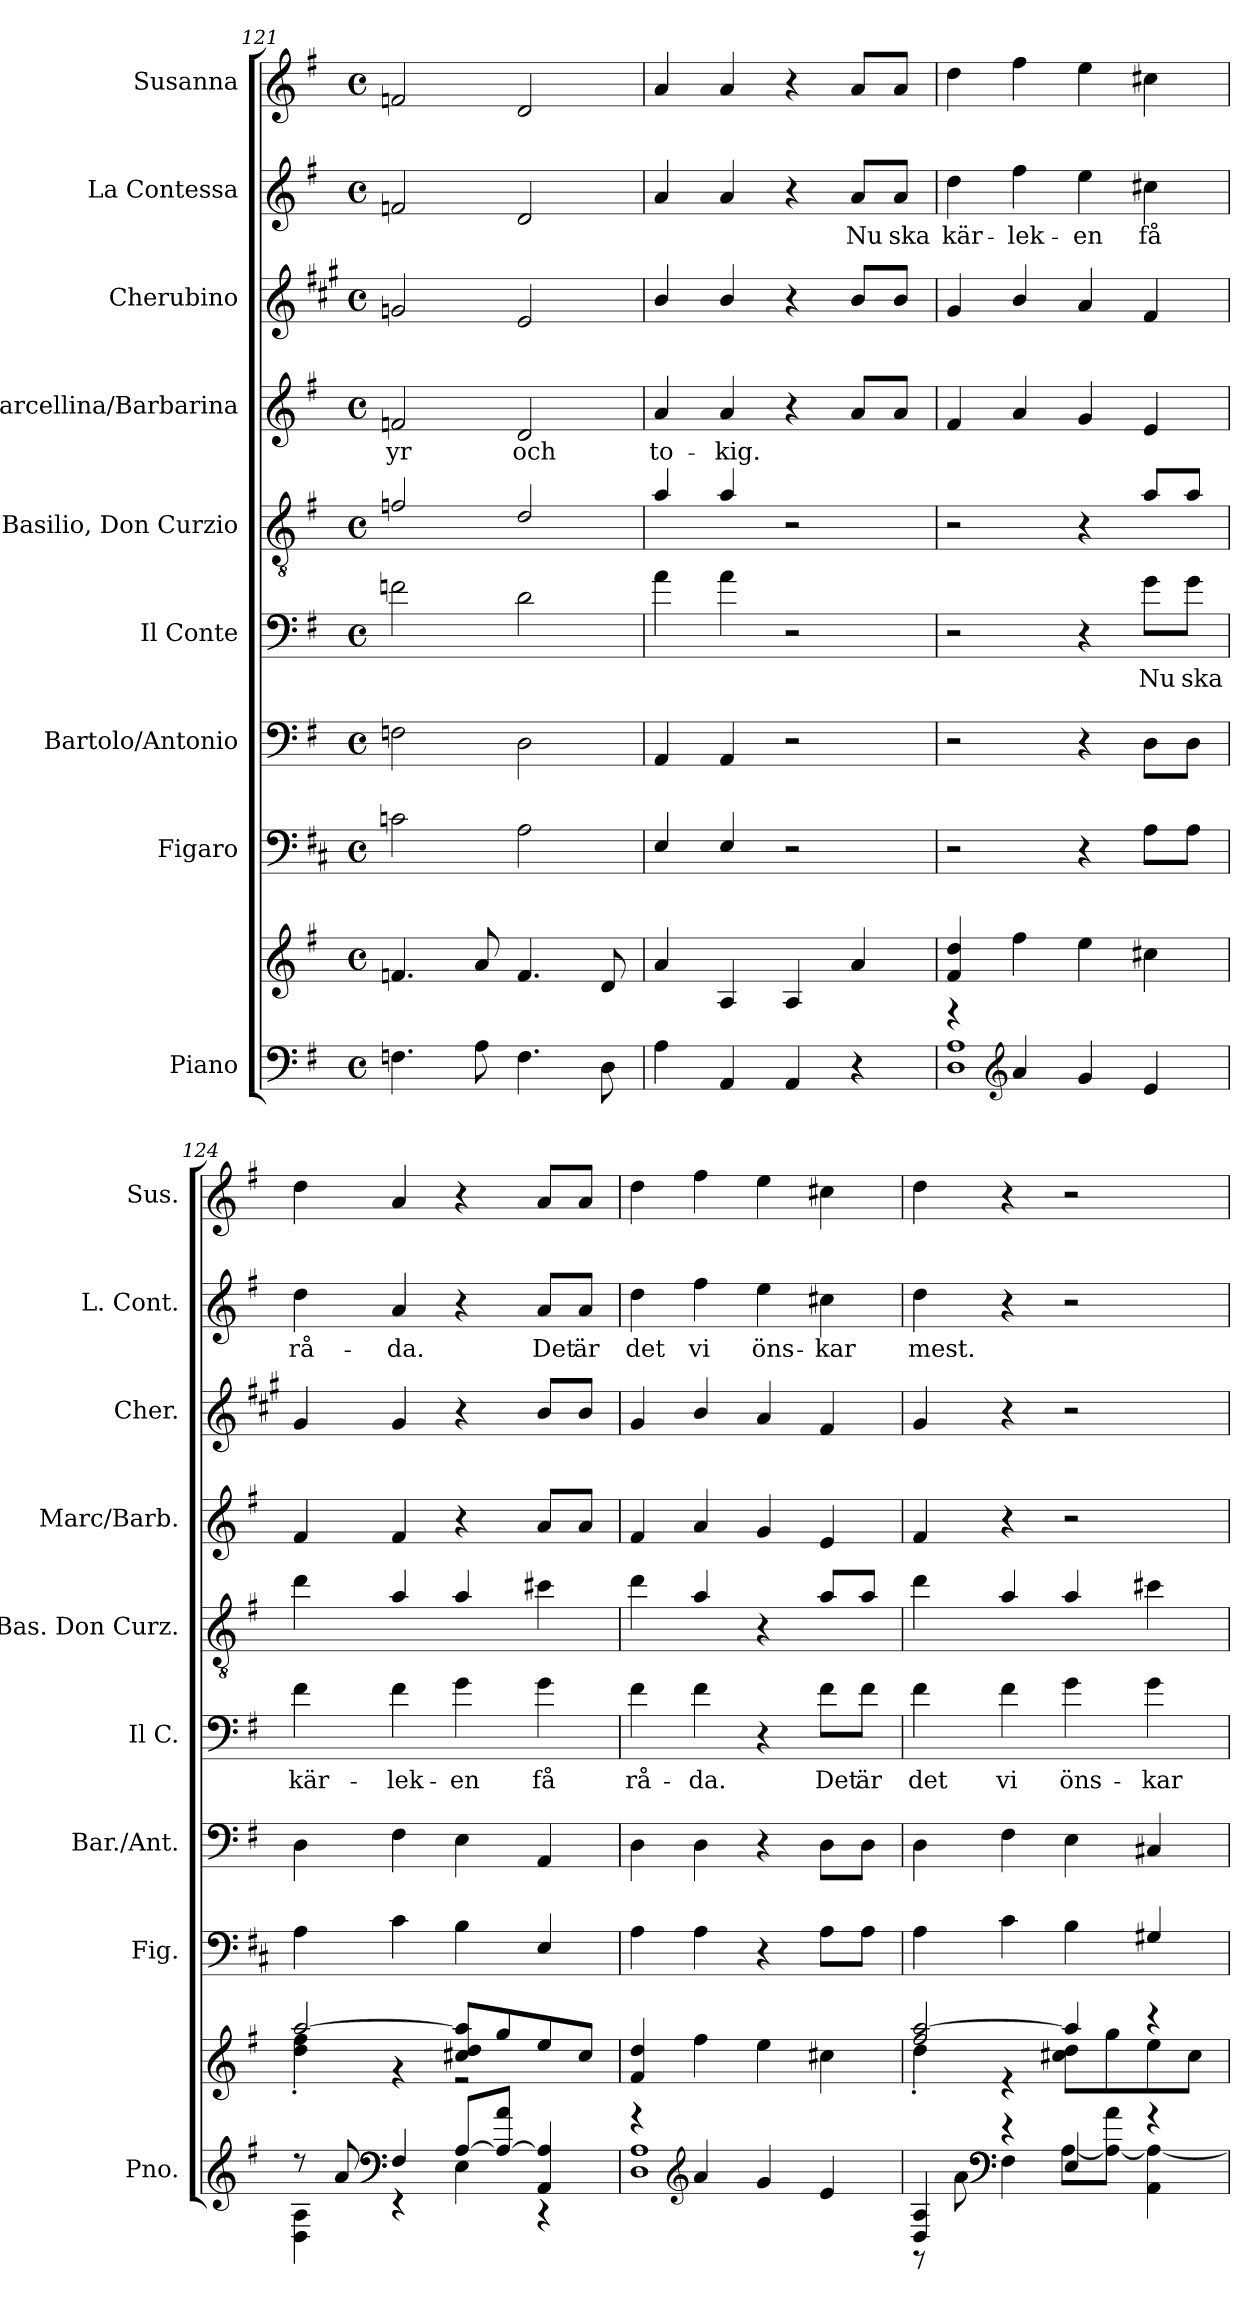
**kern	**kern	**kern	**kern	**kern	**text	**kern	**kern	**text	**kern	**kern	**text	**kern
*part9	*part9	*part8	*part7	*part6	*part6	*part5	*part4	*part4	*part3	*part2	*part2	*part1
*staff10	*staff9	*staff8	*staff7	*staff6	*staff6	*staff5	*staff4	*staff4	*staff3	*staff2	*staff2	*staff1
*I"Piano	*	*I"Figaro	*I"Bartolo/Antonio	*I"Il Conte	*	*I"Basilio, Don Curzio	*I"Marcellina/Barbarina	*	*I"Cherubino	*I"La Contessa	*	*I"Susanna
*I'Pno.	*	*I'Fig.	*I'Bar./Ant.	*I'Il C.	*	*I'Bas. Don Curz.	*I'Marc/Barb.	*	*I'Cher.	*I'L. Cont.	*	*I'Sus.
*clefF4	*clefG2	*clefF4	*clefF4	*clefF4	*	*clefGv2	*clefG2	*	*clefG2	*clefG2	*	*clefG2
*	*	*ITrd4c7	*	*ITrd8c14	*	*ITrd8c14	*	*	*ITrd1c2	*	*	*
*k[f#]	*k[f#]	*k[f#]	*k[f#]	*k[f#]	*	*k[f#]	*k[f#]	*	*k[f#]	*k[f#]	*	*k[f#]
*M4/4	*M4/4	*M4/4	*M4/4	*M4/4	*	*M4/4	*M4/4	*	*M4/4	*M4/4	*	*M4/4
*met(c)	*met(c)	*met(c)	*met(c)	*met(c)	*	*met(c)	*met(c)	*	*met(c)	*met(c)	*	*met(c)
=121	=121	=121	=121	=121	=121	=121	=121	=121	=121	=121	=121	=121
!	!	!	!	!	!	!	!	!LO:LY:b	!	!	!	!
4.Fn\	4.fn/	2Fn\	2Fn\	2Fn\	.	2Fn/	2fn/	yr	2fn/	2fn/	.	2fn/
8A\	8a/	.	.	.	.	.	.	.	.	.	.	.
!	!	!	!	!	!	!	!	!LO:LY:b	!	!	!	!
4.F\	4.f/	2D\	2D\	2D\	.	2D/	2d/	och	2d/	2d/	.	2d/
8D\	8d/	.	.	.	.	.	.	.	.	.	.	.
=122	=122	=122	=122	=122	=122	=122	=122	=122	=122	=122	=122	=122
!	!	!	!	!	!	!	!	!LO:LY:b	!	!	!	!
4A\	4a/	4AA/	4AA/	4A\	.	4A/	4a/	to-	4a/	4a/	.	4a/
!	!	!	!	!	!	!	!	!LO:LY:b	!	!	!	!
4AA/	4A/	4AA/	4AA/	4A\	.	4A/	4a/	-kig.	4a/	4a/	.	4a/
4AA/	4A/	2r	2r	2r	.	2r	4r	.	4r	4r	.	4r
!	!	!	!	!	!	!	!	!	!	!	!LO:LY:b	!
4r	4a/	.	.	.	.	.	8a/L	.	8a/L	8a/L	Nu	8a/L
!	!	!	!	!	!	!	!	!	!	!	!LO:LY:b	!
.	.	.	.	.	.	.	8a/J	.	8a/J	8a/J	ska	8a/J
!!LO:PB:g=z
=123	=123	=123	=123	=123	=123	=123	=123	=123	=123	=123	=123	=123
*^	*	*	*	*	*	*	*	*	*	*	*	*
!	!	!	!	!	!	!	!	!	!	!	!	!LO:LY:b	!
4r	1D 1A	4f#/ 4dd/	2r	2r	2r	.	2r	4f#/	.	4f#/	4dd\	kär-	4dd\
*clefG2	*	*	*	*	*	*	*	*	*	*	*	*	*
!	!	!	!	!	!	!	!	!	!	!	!	!LO:LY:b	!
4a/	.	4ff#\	.	.	.	.	.	4a/	.	4a/	4ff#\	-lek-	4ff#\
!	!	!	!	!	!	!	!	!	!	!	!	!LO:LY:b	!
4g/	.	4ee\	4r	4r	4r	.	4r	4g/	.	4g/	4ee\	-en	4ee\
!	!	!	!	!	!	!LO:LY:b	!	!	!	!	!	!LO:LY:b	!
4e/	.	4cc#X\	8D\L	8D\L	8G\L	Nu	8A/L	4e/	.	4e/	4cc#X\	få	4cc#X\
!	!	!	!	!	!	!LO:LY:b	!	!	!	!	!	!	!
.	.	.	8D\J	8D\J	8G\J	ska	8A/J	.	.	.	.	.	.
=124	=124	=124	=124	=124	=124	=124	=124	=124	=124	=124	=124	=124	=124
*	*	*^	*	*	*	*	*	*	*	*	*	*	*
!	!	!	!	!	!	!	!LO:LY:b	!	!	!	!	!	!LO:LY:b	!
8r	4D\ 4A\	[2aa/	4dd\' 4ff#\'	4D\	4D\	4F#\	kär-	4d\	4f#/	.	4f#/	4dd\	rå-	4dd\
8a/	.	.	.	.	.	.	.	.	.	.	.	.	.	.
*clefF4	*	*	*	*	*	*	*	*	*	*	*	*	*	*
!	!	!	!	!	!	!	!LO:LY:b	!	!	!	!	!	!LO:LY:b	!
4F#/	4r	.	4r	4F#\	4F#\	4F#\	-lek-	4A/	4f#/	.	4f#/	4a/	-da.	4a/
!	!	!	!	!	!	!	!LO:LY:b	!	!	!	!	!	!	!
[8A/L	4E\	8cc#X/ 8dd/ 8aa/]L	2r	4E\	4E\	4G\	-en	4A/	4r	.	4r	4r	.	4r
8A/_ 8a/J	.	8gg/	.	.	.	.	.	.	.	.	.	.	.	.
!	!	!	!	!	!	!	!LO:LY:b	!	!	!	!	!	!LO:LY:b	!
4AA/ 4A/]	4r	8ee/	.	4AA/	4AA/	4G\	få	4c#X\	8a/L	.	8a/L	8a/L	Det	8a/L
!	!	!	!	!	!	!	!	!	!	!	!	!	!LO:LY:b	!
.	.	8cc#/J	.	.	.	.	.	.	8a/J	.	8a/J	8a/J	är	8a/J
*	*	*v	*v	*	*	*	*	*	*	*	*	*	*	*
=125	=125	=125	=125	=125	=125	=125	=125	=125	=125	=125	=125	=125	=125
!	!	!	!	!	!	!LO:LY:b	!	!	!	!	!	!LO:LY:b	!
4r	1D 1A	4f#/ 4dd/	4D\	4D\	4F#\	rå-	4d\	4f#/	.	4f#/	4dd\	det	4dd\
*clefG2	*	*	*	*	*	*	*	*	*	*	*	*	*
!	!	!	!	!	!	!LO:LY:b	!	!	!	!	!	!LO:LY:b	!
4a/	.	4ff#\	4D\	4D\	4F#\	-da.	4A/	4a/	.	4a/	4ff#\	vi	4ff#\
!	!	!	!	!	!	!	!	!	!	!	!	!LO:LY:b	!
4g/	.	4ee\	4r	4r	4r	.	4r	4g/	.	4g/	4ee\	öns-	4ee\
!	!	!	!	!	!	!LO:LY:b	!	!	!	!	!	!LO:LY:b	!
4e/	.	4cc#X\	8D\L	8D\L	8F#\L	Det	8A/L	4e/	.	4e/	4cc#X\	-kar	4cc#X\
!	!	!	!	!	!	!LO:LY:b	!	!	!	!	!	!	!
.	.	.	8D\J	8D\J	8F#\J	är	8A/J	.	.	.	.	.	.
!!LO:PB:g=z
=126	=126	=126	=126	=126	=126	=126	=126	=126	=126	=126	=126	=126	=126
*	*	*^	*	*	*	*	*	*	*	*	*	*	*
!	!	!	!	!	!	!	!LO:LY:b	!	!	!	!	!	!LO:LY:b	!
4D/ 4A/	8r	2ff#/ [2aa/	4dd'\	4D\	4D\	4F#\	det	4d\	4f#/	.	4f#/	4dd\	mest.	4dd\
.	8a\	.	.	.	.	.	.	.	.	.	.	.	.	.
*clefF4	*	*	*	*	*	*	*	*	*	*	*	*	*	*
!	!	!	!	!	!	!	!LO:LY:b	!	!	!	!	!	!	!
4r	4F#\	.	4r	4F#\	4F#\	4F#\	vi	4A/	4r	.	4r	4r	.	4r
!	!	!	!	!	!	!	!LO:LY:b	!	!	!	!	!	!	!
4E/	[8A\L	4aa/]	8cc#X\ 8dd\L	4E\	4E\	4G\	öns-	4A/	2r	.	2r	2r	.	2r
.	8A\_ 8a\J	.	8gg\	.	.	.	.	.	.	.	.	.	.	.
!	!	!	!	!	!	!	!LO:LY:b	!	!	!	!	!	!	!
4r	4AA\ 4A\_	4r	8ee\	4C#X/	4C#X/	4G\	-kar	4c#X\	.	.	.	.	.	.
.	.	.	8cc#\J	.	.	.	.	.	.	.	.	.	.	.
*v	*v	*	*	*	*	*	*	*	*	*	*	*	*	*
*	*v	*v	*	*	*	*	*	*	*	*	*	*	*
=	=	=	=	=	=	=	=	=	=	=	=	=
*-	*-	*-	*-	*-	*-	*-	*-	*-	*-	*-	*-	*-
